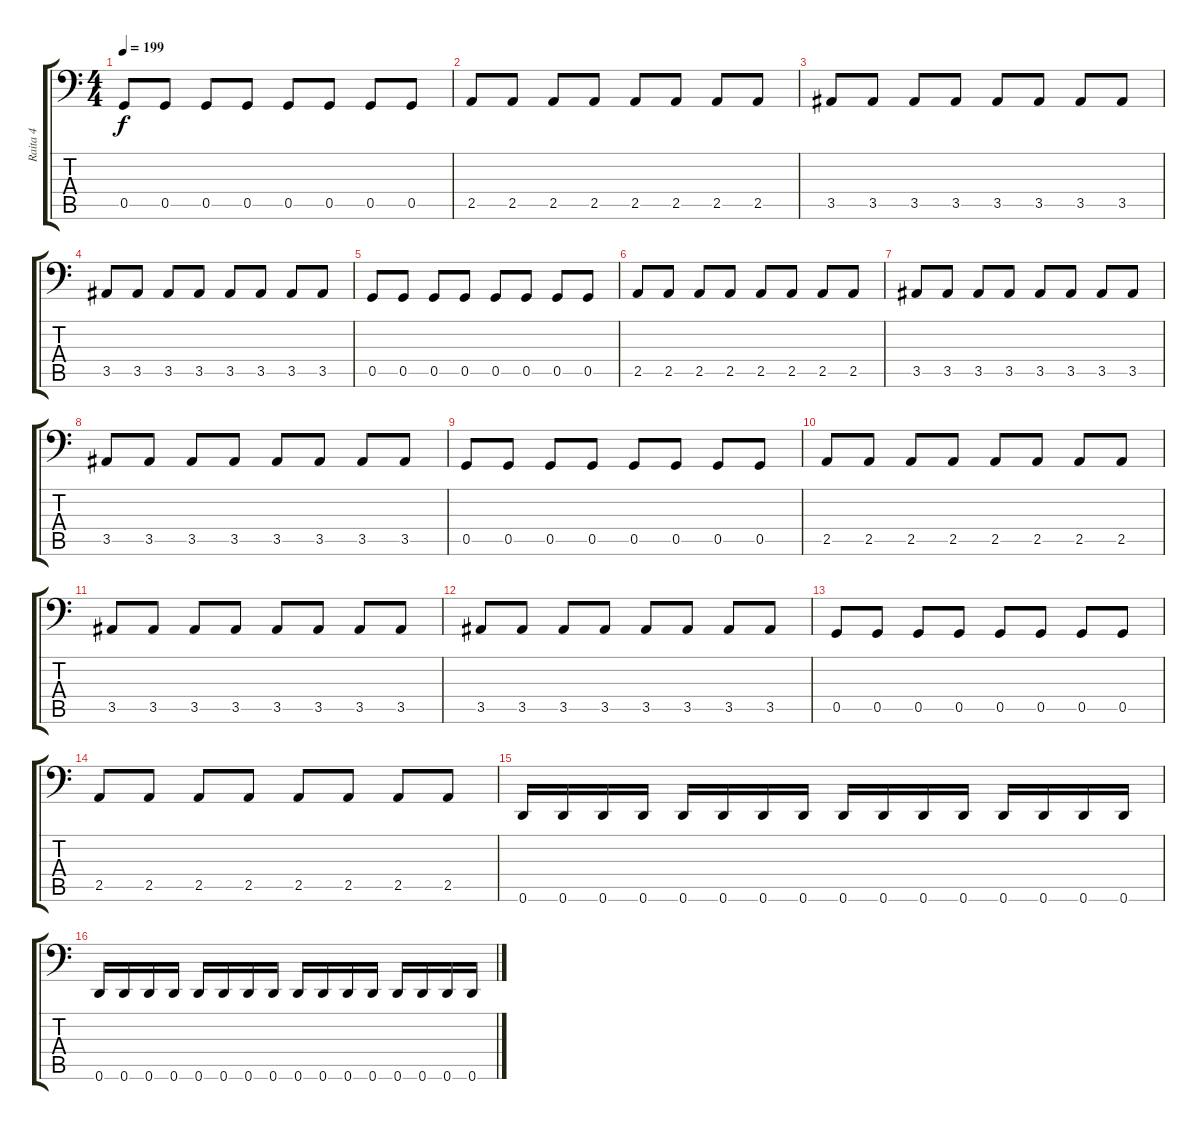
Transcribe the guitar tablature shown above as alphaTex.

\track ("Raita 4" "Raita 4") {instrument electricbassfinger}
\staff {score tabs}
\tuning (D3 A2 F2 C2 G1 D1) {hide}
\ts (4 4)
\tempo 199
\clef f4
\ks c
0.5.8{dy f} 0.5.8 0.5.8 0.5.8 0.5.8 0.5.8 0.5.8 0.5.8 |
2.5.8 2.5.8 2.5.8 2.5.8 2.5.8 2.5.8 2.5.8 2.5.8 |
3.5.8 3.5.8 3.5.8 3.5.8 3.5.8 3.5.8 3.5.8 3.5.8 |
3.5.8 3.5.8 3.5.8 3.5.8 3.5.8 3.5.8 3.5.8 3.5.8 |
0.5.8 0.5.8 0.5.8 0.5.8 0.5.8 0.5.8 0.5.8 0.5.8 |
2.5.8 2.5.8 2.5.8 2.5.8 2.5.8 2.5.8 2.5.8 2.5.8 |
3.5.8 3.5.8 3.5.8 3.5.8 3.5.8 3.5.8 3.5.8 3.5.8 |
3.5.8 3.5.8 3.5.8 3.5.8 3.5.8 3.5.8 3.5.8 3.5.8 |
0.5.8 0.5.8 0.5.8 0.5.8 0.5.8 0.5.8 0.5.8 0.5.8 |
2.5.8 2.5.8 2.5.8 2.5.8 2.5.8 2.5.8 2.5.8 2.5.8 |
3.5.8 3.5.8 3.5.8 3.5.8 3.5.8 3.5.8 3.5.8 3.5.8 |
3.5.8 3.5.8 3.5.8 3.5.8 3.5.8 3.5.8 3.5.8 3.5.8 |
0.5.8 0.5.8 0.5.8 0.5.8 0.5.8 0.5.8 0.5.8 0.5.8 |
2.5.8 2.5.8 2.5.8 2.5.8 2.5.8 2.5.8 2.5.8 2.5.8 |
0.6.16 0.6.16 0.6.16 0.6.16 0.6.16 0.6.16 0.6.16 0.6.16 0.6.16 0.6.16 0.6.16 0.6.16 0.6.16 0.6.16 0.6.16 0.6.16 |
0.6.16 0.6.16 0.6.16 0.6.16 0.6.16 0.6.16 0.6.16 0.6.16 0.6.16 0.6.16 0.6.16 0.6.16 0.6.16 0.6.16 0.6.16 0.6.16
